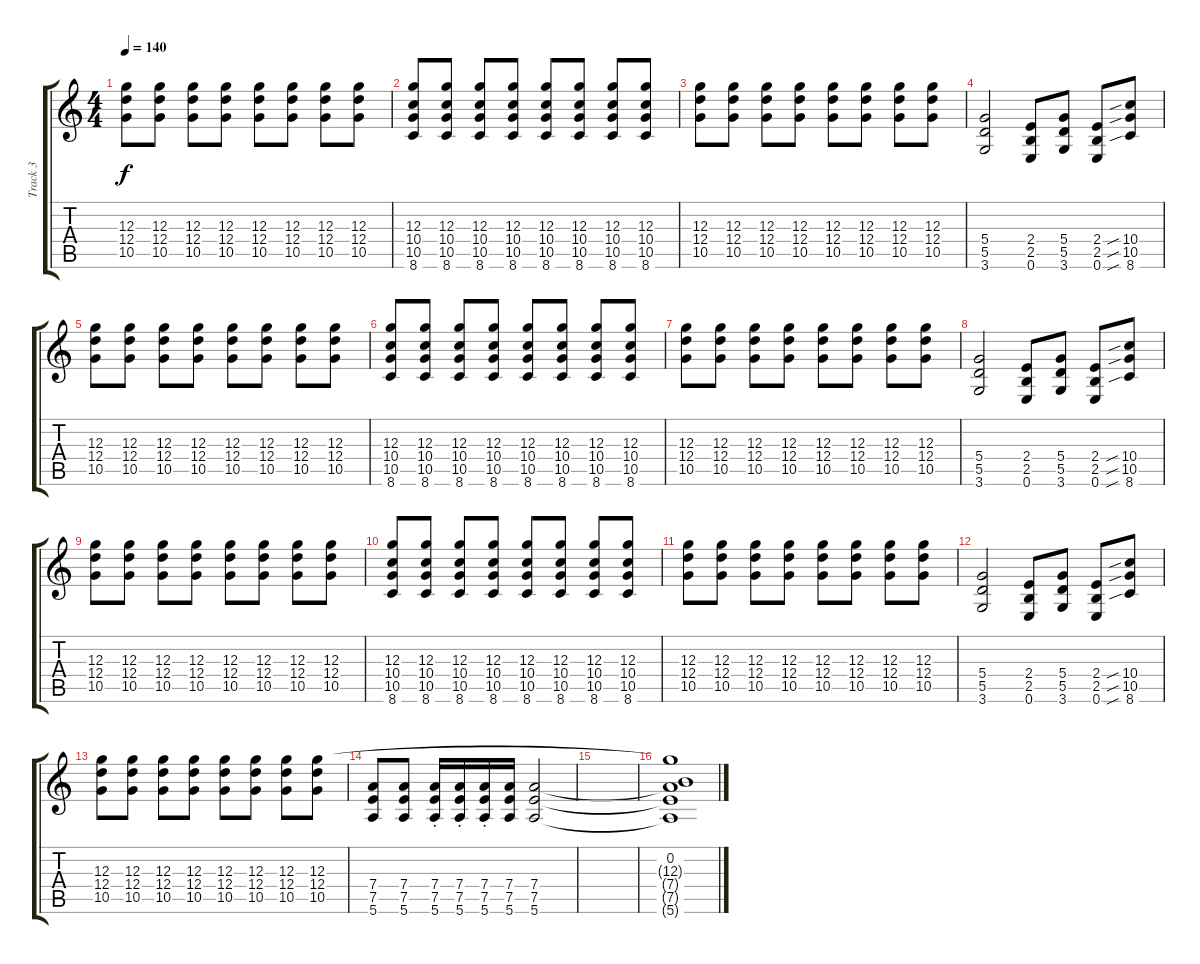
\track ("Track 3" "Track 3") {instrument distortionguitar}
\staff {score tabs}
\tuning (E4 B3 G3 D3 A2 E2) {hide}
\ts (4 4)
\tempo 140
\clef g2
\ks c
(12.3 12.4 10.5).8{dy f} (12.3 12.4 10.5).8 (12.3 12.4 10.5).8 (12.3 12.4 10.5).8 (12.3 12.4 10.5).8 (12.3 12.4 10.5).8 (12.3 12.4 10.5).8 (12.3 12.4 10.5).8 |
(12.3 10.4 10.5 8.6).8 (12.3 10.4 10.5 8.6).8 (12.3 10.4 10.5 8.6).8 (12.3 10.4 10.5 8.6).8 (12.3 10.4 10.5 8.6).8 (12.3 10.4 10.5 8.6).8 (12.3 10.4 10.5 8.6).8 (12.3 10.4 10.5 8.6).8 |
(12.3 12.4 10.5).8 (12.3 12.4 10.5).8 (12.3 12.4 10.5).8 (12.3 12.4 10.5).8 (12.3 12.4 10.5).8 (12.3 12.4 10.5).8 (12.3 12.4 10.5).8 (12.3 12.4 10.5).8 |
(5.4 5.5 3.6).2 (2.4 2.5 0.6).8 (5.4 5.5 3.6).8 (2.4 2.5 0.6).8 (10.4{sib} 10.5{sib} 8.6{sib}).8 |
(12.3 12.4 10.5).8 (12.3 12.4 10.5).8 (12.3 12.4 10.5).8 (12.3 12.4 10.5).8 (12.3 12.4 10.5).8 (12.3 12.4 10.5).8 (12.3 12.4 10.5).8 (12.3 12.4 10.5).8 |
(12.3 10.4 10.5 8.6).8 (12.3 10.4 10.5 8.6).8 (12.3 10.4 10.5 8.6).8 (12.3 10.4 10.5 8.6).8 (12.3 10.4 10.5 8.6).8 (12.3 10.4 10.5 8.6).8 (12.3 10.4 10.5 8.6).8 (12.3 10.4 10.5 8.6).8 |
(12.3 12.4 10.5).8 (12.3 12.4 10.5).8 (12.3 12.4 10.5).8 (12.3 12.4 10.5).8 (12.3 12.4 10.5).8 (12.3 12.4 10.5).8 (12.3 12.4 10.5).8 (12.3 12.4 10.5).8 |
(5.4 5.5 3.6).2 (2.4 2.5 0.6).8 (5.4 5.5 3.6).8 (2.4 2.5 0.6).8 (10.4{sib} 10.5{sib} 8.6{sib}).8 |
(12.3 12.4 10.5).8 (12.3 12.4 10.5).8 (12.3 12.4 10.5).8 (12.3 12.4 10.5).8 (12.3 12.4 10.5).8 (12.3 12.4 10.5).8 (12.3 12.4 10.5).8 (12.3 12.4 10.5).8 |
(12.3 10.4 10.5 8.6).8 (12.3 10.4 10.5 8.6).8 (12.3 10.4 10.5 8.6).8 (12.3 10.4 10.5 8.6).8 (12.3 10.4 10.5 8.6).8 (12.3 10.4 10.5 8.6).8 (12.3 10.4 10.5 8.6).8 (12.3 10.4 10.5 8.6).8 |
(12.3 12.4 10.5).8 (12.3 12.4 10.5).8 (12.3 12.4 10.5).8 (12.3 12.4 10.5).8 (12.3 12.4 10.5).8 (12.3 12.4 10.5).8 (12.3 12.4 10.5).8 (12.3 12.4 10.5).8 |
(5.4 5.5 3.6).2 (2.4 2.5 0.6).8 (5.4 5.5 3.6).8 (2.4 2.5 0.6).8 (10.4{sib} 10.5{sib} 8.6{sib}).8 |
(12.3 12.4 10.5).8 (12.3 12.4 10.5).8 (12.3 12.4 10.5).8 (12.3 12.4 10.5).8 (12.3 12.4 10.5).8 (12.3 12.4 10.5).8 (12.3 12.4 10.5).8 (12.3 12.4 10.5).8 |
(7.4 7.5 5.6).8 (7.4 7.5 5.6).8 (7.4{st} 7.5{st} 5.6{st}).16 (7.4{st} 7.5{st} 5.6{st}).16 (7.4{st} 7.5{st} 5.6{st}).16 (7.4 7.5 5.6).16 (7.4 7.5 5.6).2 |
|
(0.2 12.3{t} 7.4{t} 7.5{t} 5.6{t}).1
